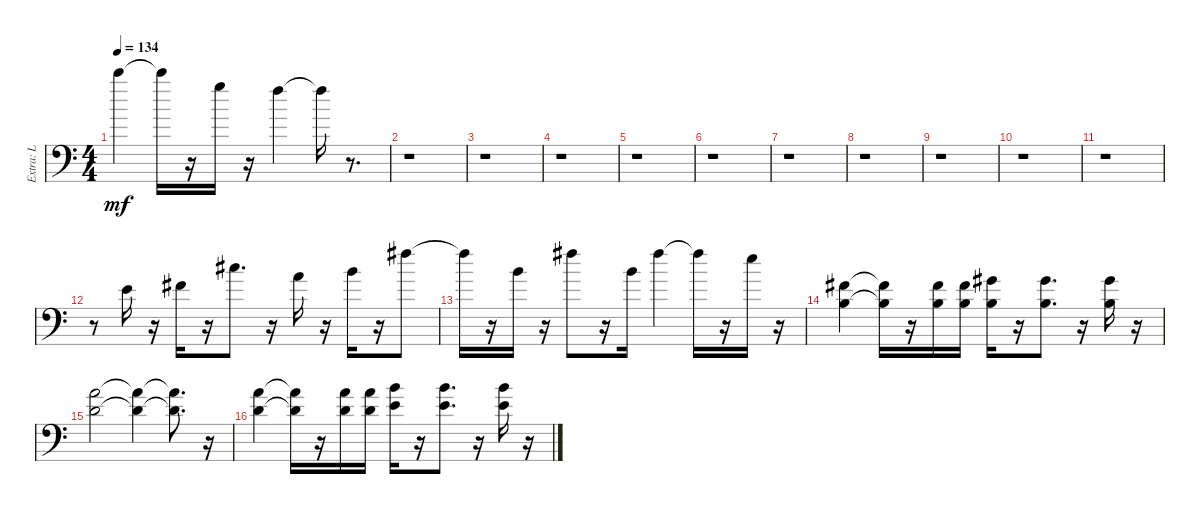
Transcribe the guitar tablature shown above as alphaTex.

\track ("Extra: L" "Extra: L") {instrument tuba}
\staff {score}
\tuning (E4 B3 G3 D3 A2 E2 B1) {hide}
\ts (4 4)
\tempo 134
\clef f4
\ks c
20.1.4{dy mf} 20.1{t}.16 r.16 15.1.16 r.16 13.1.4 13.1{t}.16 r.8{d} |
r.1 |
r.1 |
r.1 |
r.1 |
r.1 |
r.1 |
r.1 |
r.1 |
r.1 |
r.1 |
r.8 0.1.16 r.16 2.1.16 r.16 9.1.8{d} r.16 5.1.16 r.16 7.1.16 r.16 14.1.8 |
14.1{t}.16 r.16 7.1.16 r.16 14.1.8 r.16 7.1.16 14.1.4 14.1{t}.16 r.16 12.1.16 r.16 |
(2.1 0.2).4 (2.1{t} 0.2{t}).16 r.16 (2.1 0.2).16 (2.1 0.2).16 (4.1 0.2).16 r.16 (4.1 0.2).8{d} r.16 (4.1 0.2).16 r.16 |
(5.1 3.2).2 (5.1{t} 3.2{t}).4 (5.1{t} 3.2{t}).8{d} r.16 |
(5.1 3.2).4 (5.1{t} 3.2{t}).16 r.16 (5.1 3.2).16 (5.1 3.2).16 (0.1 12.2).16 r.16 (0.1 12.2).8{d} r.16 (0.1 12.2).16 r.16
